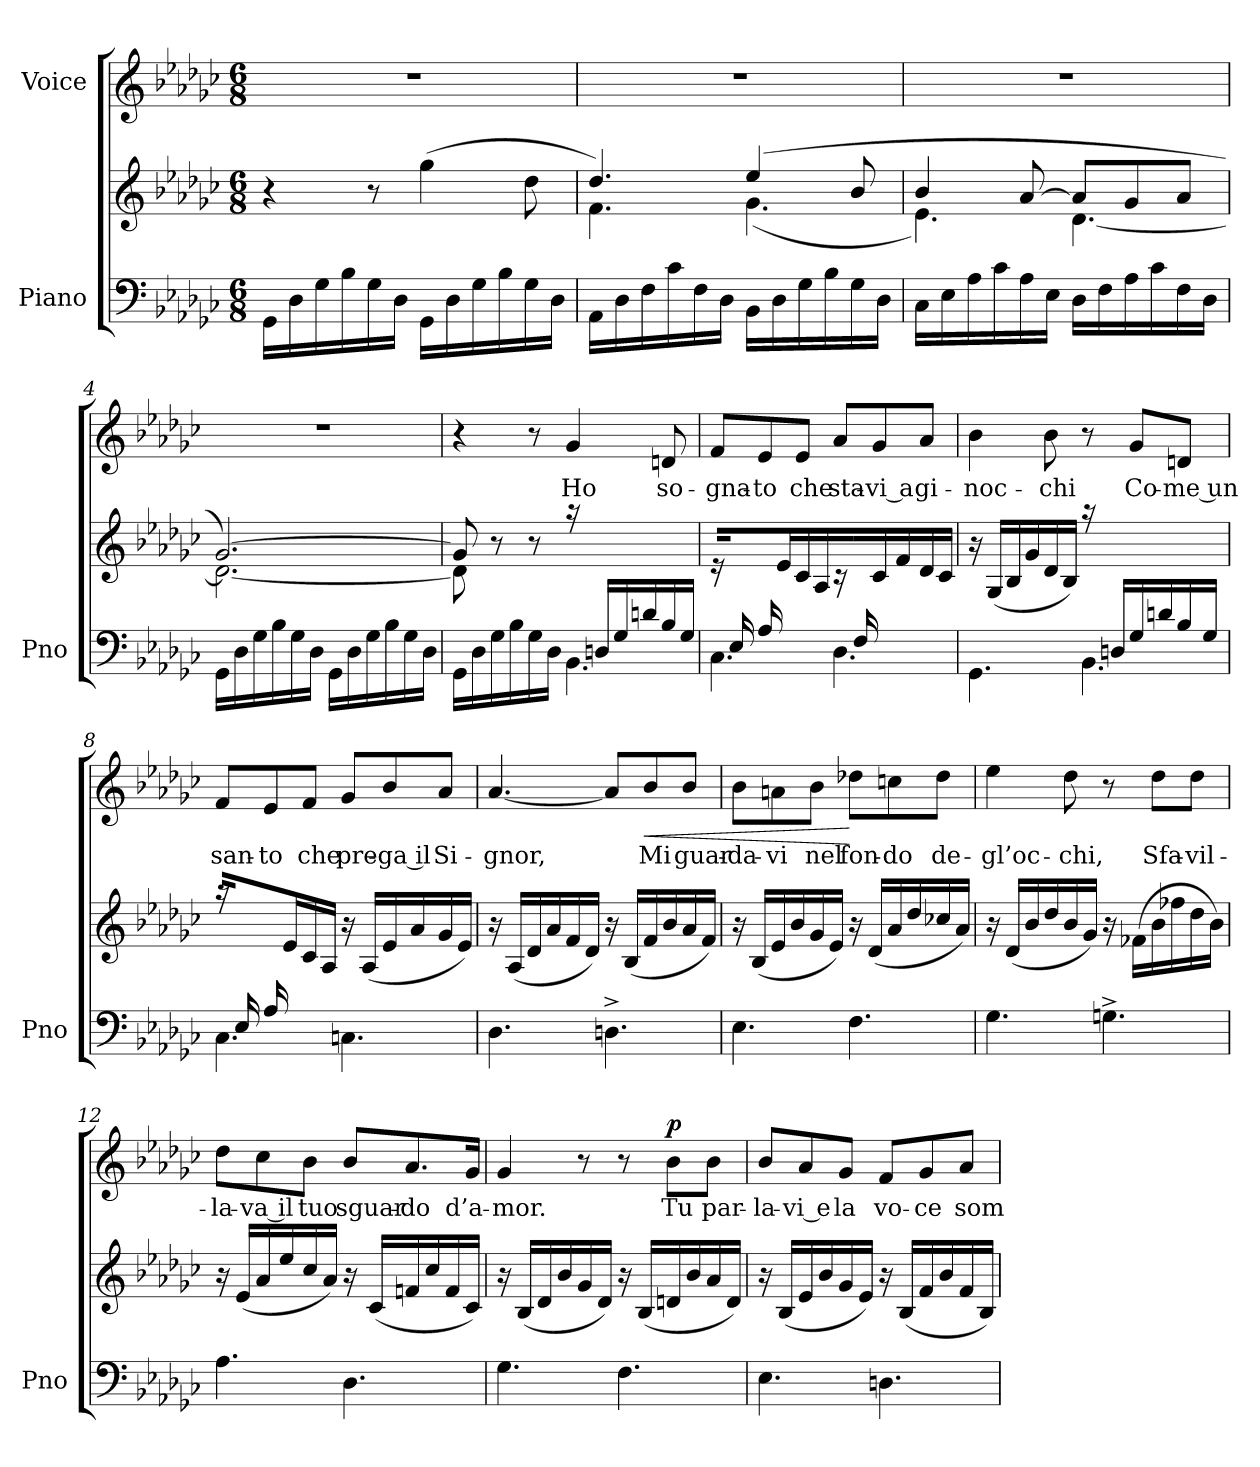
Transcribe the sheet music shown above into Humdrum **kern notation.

**kern	**kern	**kern	**text	**dynam
*part2	*part2	*part1	*part1	*part1
*staff3	*staff2	*staff1	*staff1	*staff1
*I"Piano	*	*I"Voice	*	*
*I'Pno	*	*	*	*
*clefF4	*clefG2	*clefG2	*	*
*k[b-e-a-d-g-c-]	*k[b-e-a-d-g-c-]	*k[b-e-a-d-g-c-]	*	*
*M6/8	*M6/8	*M6/8	*	*
*MM80	*MM80	*MM80	*	*
=1	=1	=1	=1	=1
16GG-\LL	4r	2.r	.	.
16D-\	.	.	.	.
16G-\	.	.	.	.
16B-\	.	.	.	.
16G-\	8r	.	.	.
16D-\JJ	.	.	.	.
16GG-\LL	(4gg-\	.	.	.
16D-\	.	.	.	.
16G-\	.	.	.	.
16B-\	.	.	.	.
16G-\	8dd-\	.	.	.
16D-\JJ	.	.	.	.
=2	=2	=2	=2	=2
*	*^	*	*	*
16AA-\LL	4.dd-/)	4.f\	2.r	.	.
16D-\	.	.	.	.	.
16F\	.	.	.	.	.
16c-\	.	.	.	.	.
16F\	.	.	.	.	.
16D-\JJ	.	.	.	.	.
16BB-\LL	(4ee-/	(4.g-\	.	.	.
16D-\	.	.	.	.	.
16G-\	.	.	.	.	.
16B-\	.	.	.	.	.
16G-\	8b-/	.	.	.	.
16D-\JJ	.	.	.	.	.
!!LO:LB:g=z
=3	=3	=3	=3	=3	=3
16C-\LL	4b-/	4.e-\)	2.r	.	.
16E-\	.	.	.	.	.
16A-\	.	.	.	.	.
16c-\	.	.	.	.	.
16A-\	[8a-/	.	.	.	.
16E-\JJ	.	.	.	.	.
16D-\LL	8a-/L]	[4.d-\	.	.	.
16F\	.	.	.	.	.
16A-\	8g-/	.	.	.	.
16c-\	.	.	.	.	.
16F\	8a-/J	.	.	.	.
16D-\JJ	.	.	.	.	.
=4	=4	=4	=4	=4	=4
16GG-\LL	[2.g-/)	2.d-\_	2.r	.	.
16D-\	.	.	.	.	.
16G-\	.	.	.	.	.
16B-\	.	.	.	.	.
16G-\	.	.	.	.	.
16D-\JJ	.	.	.	.	.
16GG-\LL	.	.	.	.	.
16D-\	.	.	.	.	.
16G-\	.	.	.	.	.
16B-\	.	.	.	.	.
16G-\	.	.	.	.	.
16D-\JJ	.	.	.	.	.
!!LO:LB:g=z
=5	=5	=5	=5	=5	=5
*^	*	*	*	*	*
4..ryy	16GG-\LL	8g-/]	8d-\]	4r	.	.
.	16D-\	.	.	.	.	.
.	16G-\	8r	4ryy	.	.	.
.	16B-\	.	.	.	.	.
.	16G-\	8r	.	8r	.	.
.	16D-\JJ	.	.	.	.	.
!	!	!	!	!	!LO:LY:b	!
.	4.BB-\	16raa	16ryy	4g-/	Ho	.
16Dn/LL	.	4ryy	4ryy	.	.	.
16G-/	.	.	.	.	.	.
16dn/	.	.	.	.	.	.
!	!	!	!	!	!LO:LY:b	!
16B-/	.	.	.	8dn/	so-	.
16G-/JJ	.	16ryy	16ryy	.	.	.
=6	=6	=6	=6	=6	=6	=6
!	!	!	!	!	!LO:LY:b	!
*	*	*v	*v	*	*	*
16ryy	4.C-\	16r	8f/L	-gna-	.
(<16E-/LL	.	8ryy	.	.	.
!	!	!	!	!LO:LY:b	!
16A-/	.	.	8e-/	-to	.
4ryy	.	16e-/	.	.	.
!	!	!	!	!LO:LY:b	!
.	.	16c-/	8e-/J	che	.
.	.	16A-/JJ)	.	.	.
!	!	!	!	!LO:LY:b	!
.	4.D-\	16r	8a-/L	sta-	.
(<16F/LL	.	16ryy	.	.	.
!	!	!	!	!LO:LY:b	!
4ryy	.	16c-/	8g-/	-vi a	.
.	.	16f/	.	.	.
!	!	!	!	!LO:LY:b	!
.	.	16d-/	8a-/J	gi-	.
.	.	16c-/JJ)	.	.	.
!!LO:LB:g=z
=7	=7	=7	=7	=7	=7
!	!	!	!	!LO:LY:b	!
4..ryy	4.GG-\	16r	4b-\	-noc-	.
.	.	(16G-/LL	.	.	.
.	.	16B-/	.	.	.
.	.	16g-/	.	.	.
!	!	!	!	!LO:LY:b	!
.	.	16d-/	8b-\	-chi	.
.	.	16B-/JJ)	.	.	.
.	4.BB-\	16raa	8r	.	.
16Dn/LL	.	4ryy	.	.	.
!	!	!	!	!LO:LY:b	!
16G-/	.	.	8g-/L	Co-	.
16dn/	.	.	.	.	.
!	!	!	!	!LO:LY:b	!
16B-/	.	.	8dn/J	-me un	.
16G-/JJ	.	16ryy	.	.	.
=8	=8	=8	=8	=8	=8
!	!	!	!	!LO:LY:b	!
16ryy	4.C-\	16raa	8f/L	san-	.
(<16E-/LL	.	8ryy	.	.	.
!	!	!	!	!LO:LY:b	!
16A-/	.	.	8e-/	-to	.
2ryy	.	16e-/	.	.	.
!	!	!	!	!LO:LY:b	!
.	.	16c-/	8f/J	che	.
.	.	16A-/JJ)	.	.	.
!	!	!	!	!LO:LY:b	!
.	4.Cn\	16r	8g-/L	pre-	.
.	.	(16A-/LL	.	.	.
!	!	!	!	!LO:LY:b	!
.	.	16e-/	8b-/	-ga il	.
.	.	16a-/	.	.	.
!	!	!	!	!LO:LY:b	!
.	.	16g-/	8a-/J	Si-	.
16ryy	.	16e-/JJ)	.	.	.
*v	*v	*	*	*	*
!!LO:LB:g=z
=9	=9	=9	=9	=9
!	!	!	!LO:LY:b	!
4.D-\	16r	[4.a-/	-gnor,	.
.	(16A-/LL	.	.	.
.	16d-/	.	.	.
.	16a-/	.	.	.
.	16f/	.	.	.
.	16d-/JJ)	.	.	.
4.Dn^\	16r	8a-/L]	.	.
.	(16B-/LL	.	.	.
!	!	!	!LO:LY:b	!LO:HP:b
.	16f/	8b-/	Mi	<
.	16b-/	.	.	.
!	!	!	!LO:LY:b	!
.	16a-/	8b-/J	guar-	.
.	16f/JJ)	.	.	.
=10	=10	=10	=10	=10
!	!	!	!LO:LY:b	!
4.E-\	16r	8b-\L	-da-	.
.	(16B-/LL	.	.	.
!	!	!	!LO:LY:b	!
.	16e-/	8an\	-vi	.
.	16b-/	.	.	.
!	!	!	!LO:LY:b	!
.	16g-/	8b-\J	nel	.
.	16e-/JJ)	.	.	.
!	!	!	!LO:LY:b	!
4.F\	16r	8dd-X\L	fon-	[
.	(16d-/LL	.	.	.
!	!	!	!LO:LY:b	!
.	16a-/	8ccn\	-do	.
.	16dd-/	.	.	.
!	!	!	!LO:LY:b	!
.	16cc-X/	8dd-\J	de-	.
.	16a-/JJ)	.	.	.
!!LO:PB:g=z
=11	=11	=11	=11	=11
!	!	!	!LO:LY:b	!
4.G-\	16r	4ee-\	-gl’oc-	.
.	(16d-/LL	.	.	.
.	16b-/	.	.	.
.	16dd-/	.	.	.
!	!	!	!LO:LY:b	!
.	16b-/	8dd-\	-chi,	.
.	16g-/JJ)	.	.	.
4.Gn^\	16r	8r	.	.
.	(16f-X\LL	.	.	.
!	!	!	!LO:LY:b	!
.	16b-\	8dd-\L	Sfa-	.
.	16ff-X\	.	.	.
!	!	!	!LO:LY:b	!
.	16dd-\	8dd-\J	-vil-	.
.	16b-\JJ)	.	.	.
=12	=12	=12	=12	=12
!	!	!	!LO:LY:b	!
4.A-\	16r	8dd-\L	-la-	.
.	(16e-/LL	.	.	.
!	!	!	!LO:LY:b	!
.	16a-/	8cc-\	-va il	.
.	16ee-/	.	.	.
!	!	!	!LO:LY:b	!
.	16cc-/	8b-\J	tuo	.
.	16a-/JJ)	.	.	.
!	!	!	!LO:LY:b	!
4.D-\	16r	8b-/L	sguar-	.
.	(16c-/LL	.	.	.
!	!	!	!LO:LY:b	!
.	16fn/	8.a-/	-do	.
.	16cc-/	.	.	.
.	16f/	.	.	.
!	!	!	!LO:LY:b	!
.	16c-/JJ)	16g-/Jk	d’a-	.
!!LO:LB:g=z
=13	=13	=13	=13	=13
!	!	!	!LO:LY:b	!
4.G-\	16r	4g-/	-mor.	.
.	(16B-/LL	.	.	.
.	16d-/	.	.	.
.	16b-/	.	.	.
.	16g-/	8r	.	.
.	16d-/JJ)	.	.	.
4.F\	16r	8r	.	.
.	(16B-/LL	.	.	.
!	!	!	!LO:LY:b	!LO:DY:a
.	16dn/	8b-\L	Tu	p
.	16b-/	.	.	.
!	!	!	!LO:LY:b	!
.	16a-/	8b-\J	par-	.
.	16d/JJ)	.	.	.
=14	=14	=14	=14	=14
!	!	!	!LO:LY:b	!
4.E-\	16r	8b-/L	-la-	.
.	(16B-/LL	.	.	.
!	!	!	!LO:LY:b	!
.	16e-/	8a-/	-vi e	.
.	16b-/	.	.	.
!	!	!	!LO:LY:b	!
.	16g-/	8g-/J	la	.
.	16e-/JJ)	.	.	.
!	!	!	!LO:LY:b	!
4.Dn\	16r	8f/L	vo-	.
.	(16B-/LL	.	.	.
!	!	!	!LO:LY:b	!
.	16f/	8g-/	-ce	.
.	16b-/	.	.	.
!	!	!	!LO:LY:b	!
.	16f/	8a-/J	som-	.
.	16B-/JJ)	.	.	.
=	=	=	=	=
*-	*-	*-	*-	*-
